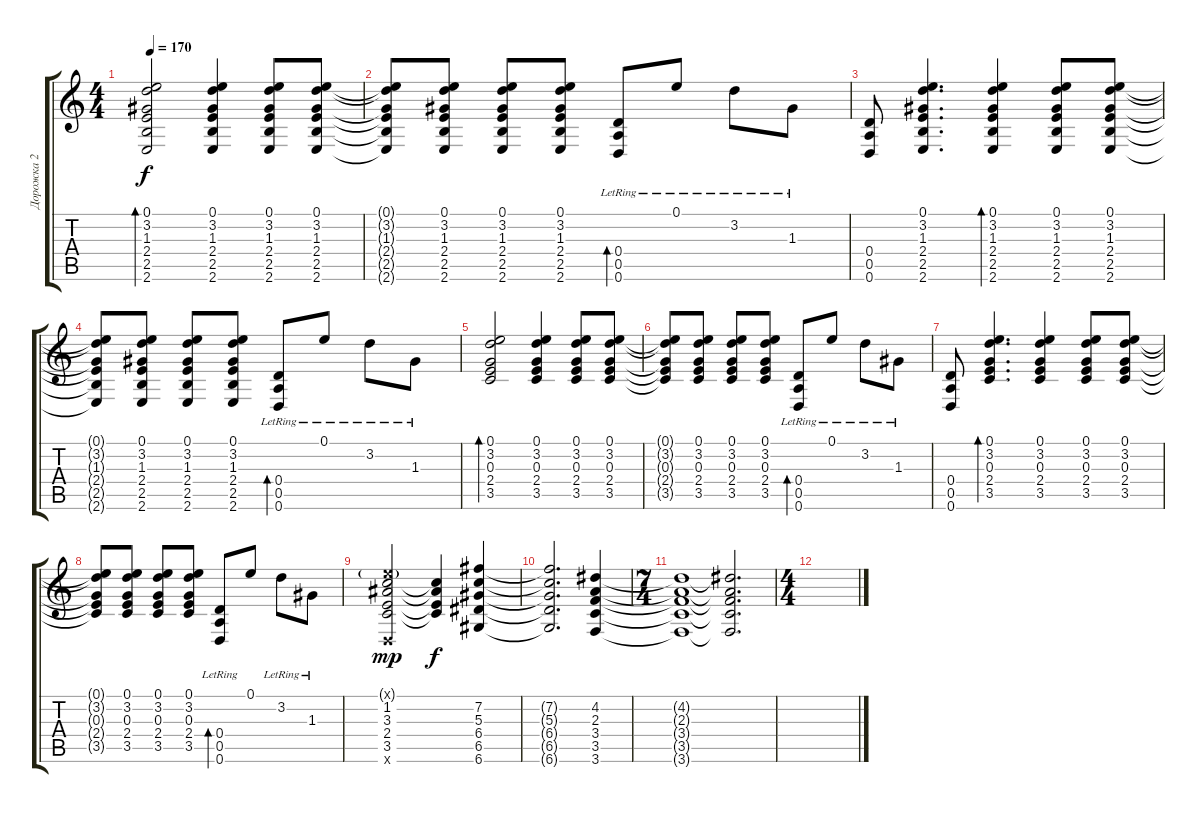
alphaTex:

\track ("Дорожка 2" "Дорожка 2") {instrument distortionguitar}
\staff {score tabs}
\tuning (E4 B3 G3 D3 A2 D2) {hide}
\ts (4 4)
\tempo 170
\clef g2
\ks c
(0.1 3.2 1.3 2.4 2.5 2.6).2{bd 60 dy f} (0.1 3.2 1.3 2.4 2.5 2.6).4 (0.1 3.2 1.3 2.4 2.5 2.6).8 (0.1 3.2 1.3 2.4 2.5 2.6).8 |
(0.1{t} 3.2{t} 1.3{t} 2.4{t} 2.5{t} 2.6{t}).8 (0.1 3.2 1.3 2.4 2.5 2.6).8 (0.1 3.2 1.3 2.4 2.5 2.6).8 (0.1 3.2 1.3 2.4 2.5 2.6).8 (0.4{lr} 0.5{lr} 0.6{lr}).8{bd 60} 0.1{lr}.8 3.2{lr}.8 1.3{lr}.8 |
(0.4 0.5 0.6).8 (0.1 3.2 1.3 2.4 2.5 2.6).4{d} (0.1 3.2 1.3 2.4 2.5 2.6).4{bd 60} (0.1 3.2 1.3 2.4 2.5 2.6).8 (0.1 3.2 1.3 2.4 2.5 2.6).8 |
(0.1{t} 3.2{t} 1.3{t} 2.4{t} 2.5{t} 2.6{t}).8 (0.1 3.2 1.3 2.4 2.5 2.6).8 (0.1 3.2 1.3 2.4 2.5 2.6).8 (0.1 3.2 1.3 2.4 2.5 2.6).8 (0.4{lr} 0.5{lr} 0.6{lr}).8{bd 60} 0.1{lr}.8 3.2{lr}.8 1.3{lr}.8 |
(0.1 3.2 0.3 2.4 3.5).2{bd 60} (0.1 3.2 0.3 2.4 3.5).4 (0.1 3.2 0.3 2.4 3.5).8 (0.1 3.2 0.3 2.4 3.5).8 |
(0.1{t} 3.2{t} 0.3{t} 2.4{t} 3.5{t}).8 (0.1 3.2 0.3 2.4 3.5).8 (0.1 3.2 0.3 2.4 3.5).8 (0.1 3.2 0.3 2.4 3.5).8 (0.4{lr} 0.5{lr} 0.6{lr}).8{bd 60} 0.1{lr}.8 3.2{lr}.8 1.3{lr}.8 |
(0.4 0.5 0.6).8 (0.1 3.2 0.3 2.4 3.5).4{d bd 60} (0.1 3.2 0.3 2.4 3.5).4 (0.1 3.2 0.3 2.4 3.5).8 (0.1 3.2 0.3 2.4 3.5).8 |
(0.1{t} 3.2{t} 0.3{t} 2.4{t} 3.5{t}).8 (0.1 3.2 0.3 2.4 3.5).8 (0.1 3.2 0.3 2.4 3.5).8 (0.1 3.2 0.3 2.4 3.5).8 (0.4{lr} 0.5{lr} 0.6{lr}).8{bd 60} 0.1.8 3.2{lr}.8 1.3{lr}.8 |
(0.1{g x} 1.2 3.3 2.4 3.5 0.6{x}).2{dy mp} (1.2{t} 3.3{t} 2.4{t} 3.5{t}).4{dy f} (7.2 5.3 6.4 6.5 6.6).4 |
(7.2{t} 5.3{t} 6.4{t} 6.5{t} 6.6{t}).2{d} (4.2 2.3 3.4 3.5 3.6).4 |
\ts (7 4)
(4.2{t} 2.3{t} 3.4{t} 3.5{t} 3.6{t}).1 (4.2{t} 2.3{t} 3.4{t} 3.5{t} 3.6{t}).2{d} |
\ts (4 4)
